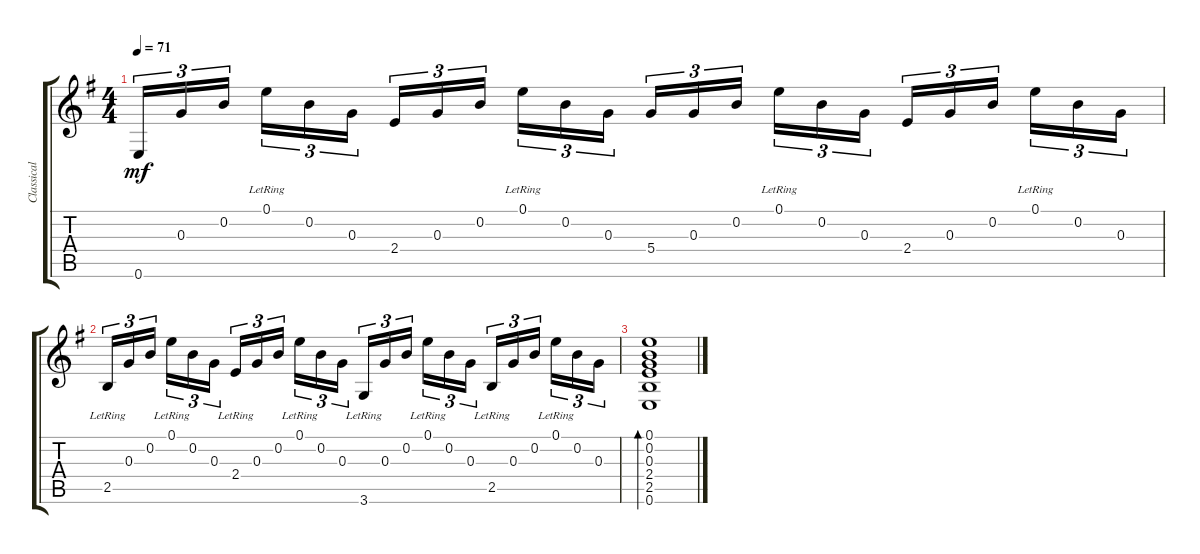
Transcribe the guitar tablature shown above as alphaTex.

\track ("Classical Guitar" "Classical ") {instrument acousticguitarnylon}
\staff {score tabs}
\tuning (E4 B3 G3 D3 A2 E2) {hide}
\ts (4 4)
\tempo 71
\clef g2
\ks eminor
0.6.16{tu (3 2) dy mf} 0.3.16{tu (3 2)} 0.2.16{tu (3 2) beam splitsecondary} 0.1{lr}.16{tu (3 2)} 0.2.16{tu (3 2)} 0.3.16{tu (3 2)} 2.4.16{tu (3 2)} 0.3.16{tu (3 2)} 0.2.16{tu (3 2) beam splitsecondary} 0.1{lr}.16{tu (3 2)} 0.2.16{tu (3 2)} 0.3.16{tu (3 2)} 5.4.16{tu (3 2)} 0.3.16{tu (3 2)} 0.2.16{tu (3 2) beam splitsecondary} 0.1{lr}.16{tu (3 2)} 0.2.16{tu (3 2)} 0.3.16{tu (3 2)} 2.4.16{tu (3 2)} 0.3.16{tu (3 2)} 0.2.16{tu (3 2) beam splitsecondary} 0.1{lr}.16{tu (3 2)} 0.2.16{tu (3 2)} 0.3.16{tu (3 2)} |
2.5{lr}.16{tu (3 2)} 0.3.16{tu (3 2)} 0.2.16{tu (3 2) beam splitsecondary} 0.1{lr}.16{tu (3 2)} 0.2.16{tu (3 2)} 0.3.16{tu (3 2)} 2.4{lr}.16{tu (3 2)} 0.3.16{tu (3 2)} 0.2.16{tu (3 2) beam splitsecondary} 0.1{lr}.16{tu (3 2)} 0.2.16{tu (3 2)} 0.3.16{tu (3 2)} 3.6{lr}.16{tu (3 2)} 0.3.16{tu (3 2)} 0.2.16{tu (3 2) beam splitsecondary} 0.1{lr}.16{tu (3 2)} 0.2.16{tu (3 2)} 0.3.16{tu (3 2)} 2.5{lr}.16{tu (3 2)} 0.3.16{tu (3 2)} 0.2.16{tu (3 2) beam splitsecondary} 0.1{lr}.16{tu (3 2)} 0.2.16{tu (3 2)} 0.3.16{tu (3 2)} |
(0.1 0.2 0.3 2.4 2.5 0.6).1{bd 30}
